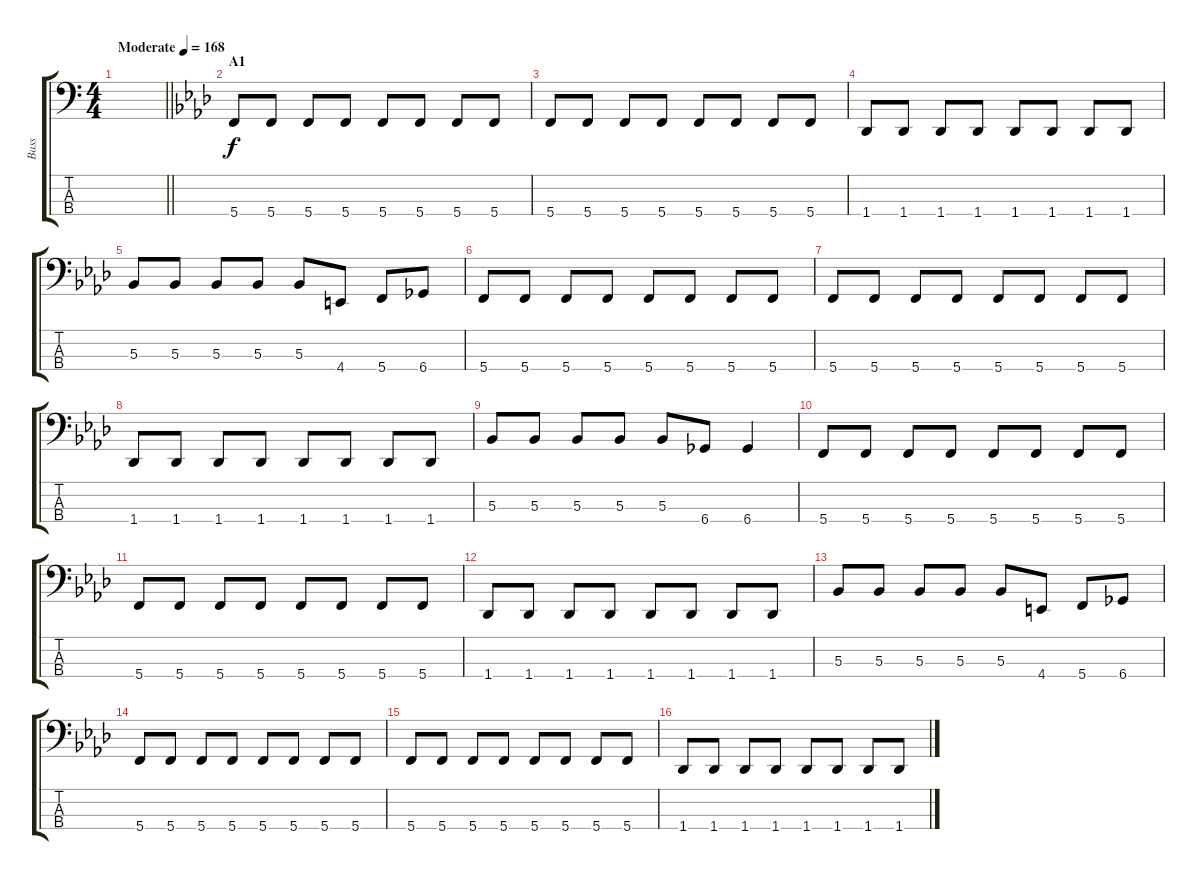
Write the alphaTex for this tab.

\track ("Bass" "Bass") {instrument electricbassfinger}
\staff {score tabs}
\tuning (Eb2 Bb1 F1 C1) {hide}
\ts (4 4)
\tempo (168 "Moderate")
\clef f4
\barLineRight lightlight
\ks c
|
\section ("" "A1")
\ks fminor
5.4.8 5.4.8 5.4.8 5.4.8 5.4.8 5.4.8 5.4.8 5.4.8 |
5.4.8 5.4.8 5.4.8 5.4.8 5.4.8 5.4.8 5.4.8 5.4.8 |
1.4.8 1.4.8 1.4.8 1.4.8 1.4.8 1.4.8 1.4.8 1.4.8 |
5.3.8 5.3.8 5.3.8 5.3.8 5.3.8 4.4.8 5.4.8 6.4.8 |
5.4.8 5.4.8 5.4.8 5.4.8 5.4.8 5.4.8 5.4.8 5.4.8 |
5.4.8 5.4.8 5.4.8 5.4.8 5.4.8 5.4.8 5.4.8 5.4.8 |
1.4.8 1.4.8 1.4.8 1.4.8 1.4.8 1.4.8 1.4.8 1.4.8 |
5.3.8 5.3.8 5.3.8 5.3.8 5.3.8 6.4.8 6.4.4 |
5.4.8 5.4.8 5.4.8 5.4.8 5.4.8 5.4.8 5.4.8 5.4.8 |
5.4.8 5.4.8 5.4.8 5.4.8 5.4.8 5.4.8 5.4.8 5.4.8 |
1.4.8 1.4.8 1.4.8 1.4.8 1.4.8 1.4.8 1.4.8 1.4.8 |
5.3.8 5.3.8 5.3.8 5.3.8 5.3.8 4.4.8 5.4.8 6.4.8 |
5.4.8 5.4.8 5.4.8 5.4.8 5.4.8 5.4.8 5.4.8 5.4.8 |
5.4.8 5.4.8 5.4.8 5.4.8 5.4.8 5.4.8 5.4.8 5.4.8 |
1.4.8 1.4.8 1.4.8 1.4.8 1.4.8 1.4.8 1.4.8 1.4.8
